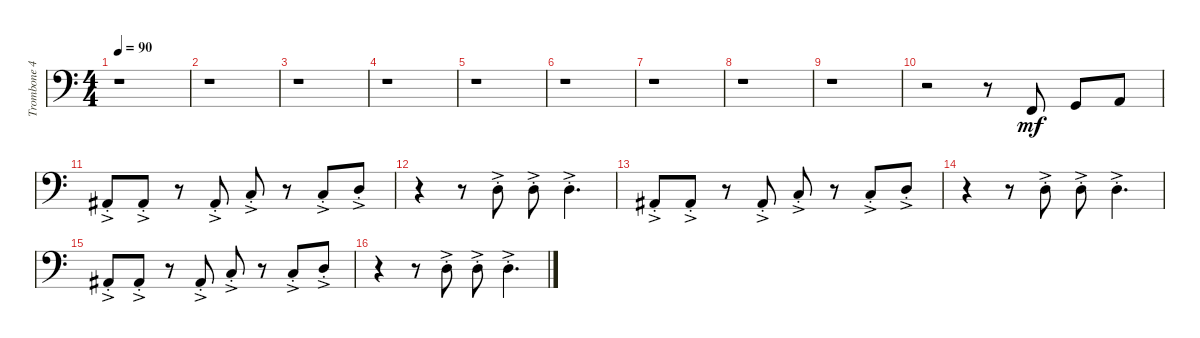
\track ("Trombone 4" "Trombone 4") {instrument trombone}
\staff {score}
\tuning (E4 B3 G3 D3 A2 E2 B1) {hide}
\ts (4 4)
\tempo 90
\clef f4
\ks c
r.1{dy mf instrument trombone} |
r.1 |
r.1 |
r.1 |
r.1 |
r.1 |
r.1 |
r.1 |
r.1 |
r.2 r.8 1.6.8 3.6.8 0.5.8 |
1.5{ac st}.8 1.5{ac st}.8 r.8 1.5{ac st}.8 3.5{ac st}.8 r.8 3.5{ac st}.8 0.4{ac st}.8 |
r.4 r.8 0.4{ac st}.8 0.4{ac st}.8 0.4{ac st}.4{d} |
1.5{ac st}.8 1.5{ac st}.8 r.8 1.5{ac st}.8 3.5{ac st}.8 r.8 3.5{ac st}.8 0.4{ac st}.8 |
r.4 r.8 0.4{ac st}.8 0.4{ac st}.8 0.4{ac st}.4{d} |
1.5{ac st}.8 1.5{ac st}.8 r.8 1.5{ac st}.8 3.5{ac st}.8 r.8 3.5{ac st}.8 0.4{ac st}.8 |
r.4 r.8 0.4{ac st}.8 0.4{ac st}.8 0.4{ac st}.4{d}
